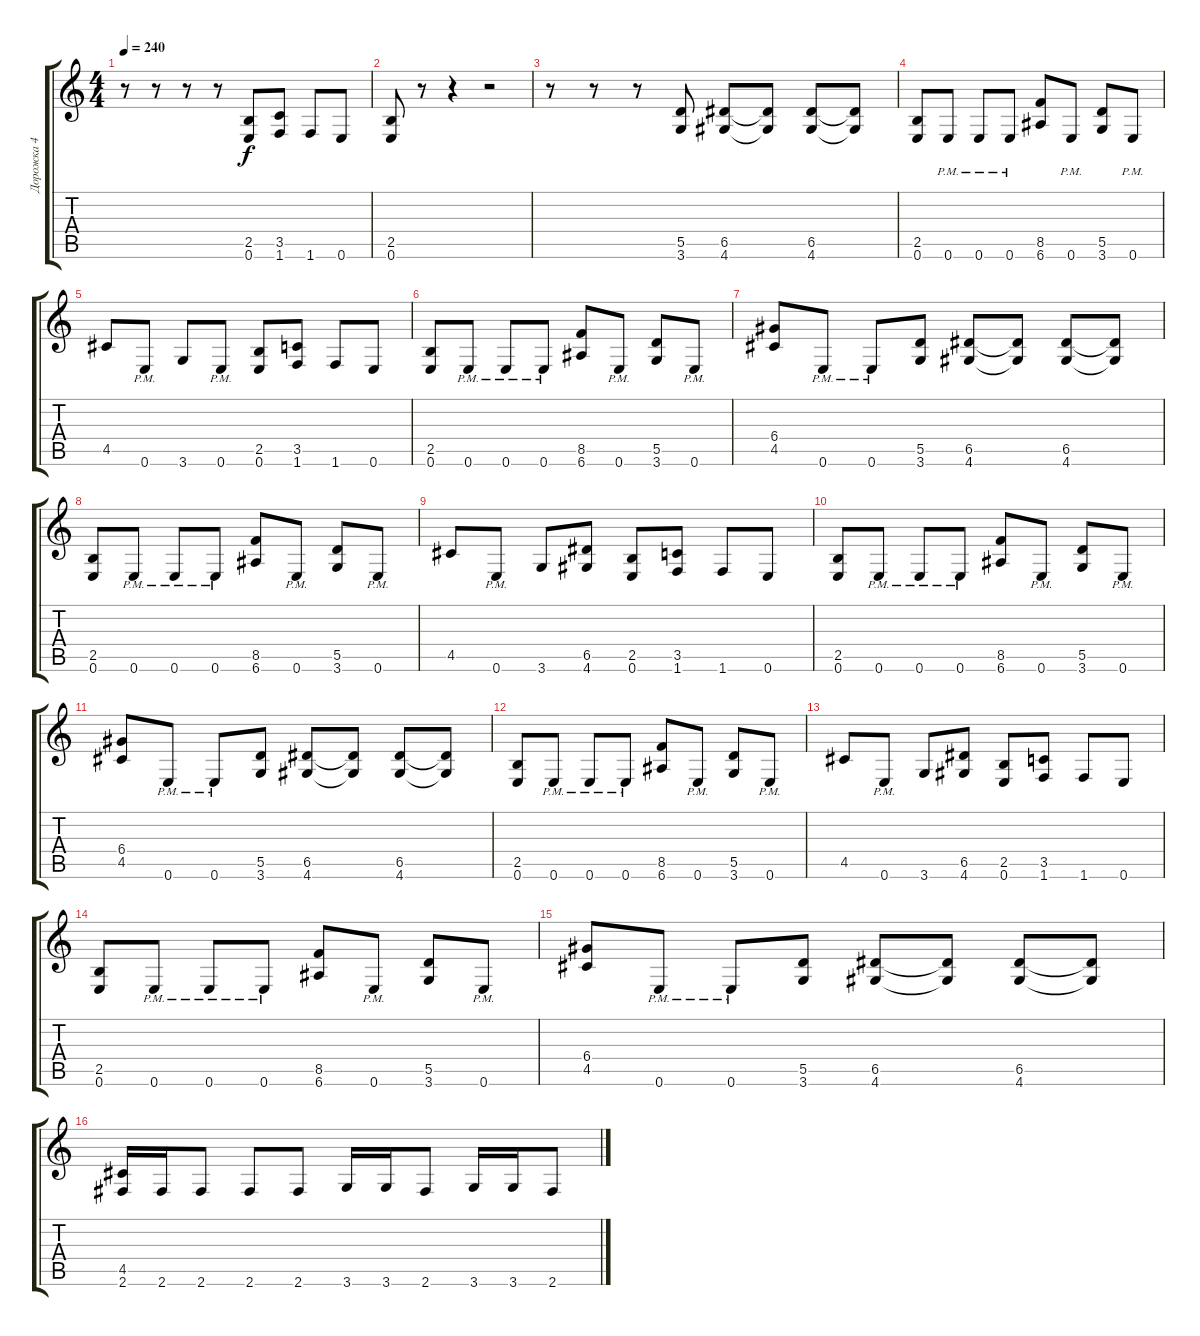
\track ("Дорожка 4" "Дорожка 4") {instrument distortionguitar}
\staff {score tabs}
\tuning (E4 B3 G3 D3 A2 E2) {hide}
\ts (4 4)
\tempo 240
\clef g2
\ks c
r.8{dy f} r.8 r.8 r.8 (2.5 0.6).8 (3.5 1.6).8 1.6.8 0.6.8 |
(2.5 0.6).8 r.8 r.4 r.2 |
r.8 r.8 r.8 (5.5 3.6).8 (6.5 4.6).8 (6.5{t} 4.6{t}).8 (6.5 4.6).8 (6.5{t} 4.6{t}).8 |
(2.5 0.6).8 0.6{pm}.8 0.6{pm}.8 0.6{pm}.8 (8.5 6.6).8 0.6{pm}.8 (5.5 3.6).8 0.6{pm}.8 |
4.5.8 0.6{pm}.8 3.6.8 0.6{pm}.8 (2.5 0.6).8 (3.5 1.6).8 1.6.8 0.6.8 |
(2.5 0.6).8 0.6{pm}.8 0.6{pm}.8 0.6{pm}.8 (8.5 6.6).8 0.6{pm}.8 (5.5 3.6).8 0.6{pm}.8 |
(6.4 4.5).8 0.6{pm}.8 0.6{pm}.8 (5.5 3.6).8 (6.5 4.6).8 (6.5{t} 4.6{t}).8 (6.5 4.6).8 (6.5{t} 4.6{t}).8 |
(2.5 0.6).8 0.6{pm}.8 0.6{pm}.8 0.6{pm}.8 (8.5 6.6).8 0.6{pm}.8 (5.5 3.6).8 0.6{pm}.8 |
4.5.8 0.6{pm}.8 3.6.8 (6.5 4.6).8 (2.5 0.6).8 (3.5 1.6).8 1.6.8 0.6.8 |
(2.5 0.6).8 0.6{pm}.8 0.6{pm}.8 0.6{pm}.8 (8.5 6.6).8 0.6{pm}.8 (5.5 3.6).8 0.6{pm}.8 |
(6.4 4.5).8 0.6{pm}.8 0.6{pm}.8 (5.5 3.6).8 (6.5 4.6).8 (6.5{t} 4.6{t}).8 (6.5 4.6).8 (6.5{t} 4.6{t}).8 |
(2.5 0.6).8 0.6{pm}.8 0.6{pm}.8 0.6{pm}.8 (8.5 6.6).8 0.6{pm}.8 (5.5 3.6).8 0.6{pm}.8 |
4.5.8 0.6{pm}.8 3.6.8 (6.5 4.6).8 (2.5 0.6).8 (3.5 1.6).8 1.6.8 0.6.8 |
(2.5 0.6).8 0.6{pm}.8 0.6{pm}.8 0.6{pm}.8 (8.5 6.6).8 0.6{pm}.8 (5.5 3.6).8 0.6{pm}.8 |
(6.4 4.5).8 0.6{pm}.8 0.6{pm}.8 (5.5 3.6).8 (6.5 4.6).8 (6.5{t} 4.6{t}).8 (6.5 4.6).8 (6.5{t} 4.6{t}).8 |
(4.5 2.6).16 2.6.16 2.6.8 2.6.8 2.6.8 3.6.16 3.6.16 2.6.8 3.6.16 3.6.16 2.6.8
